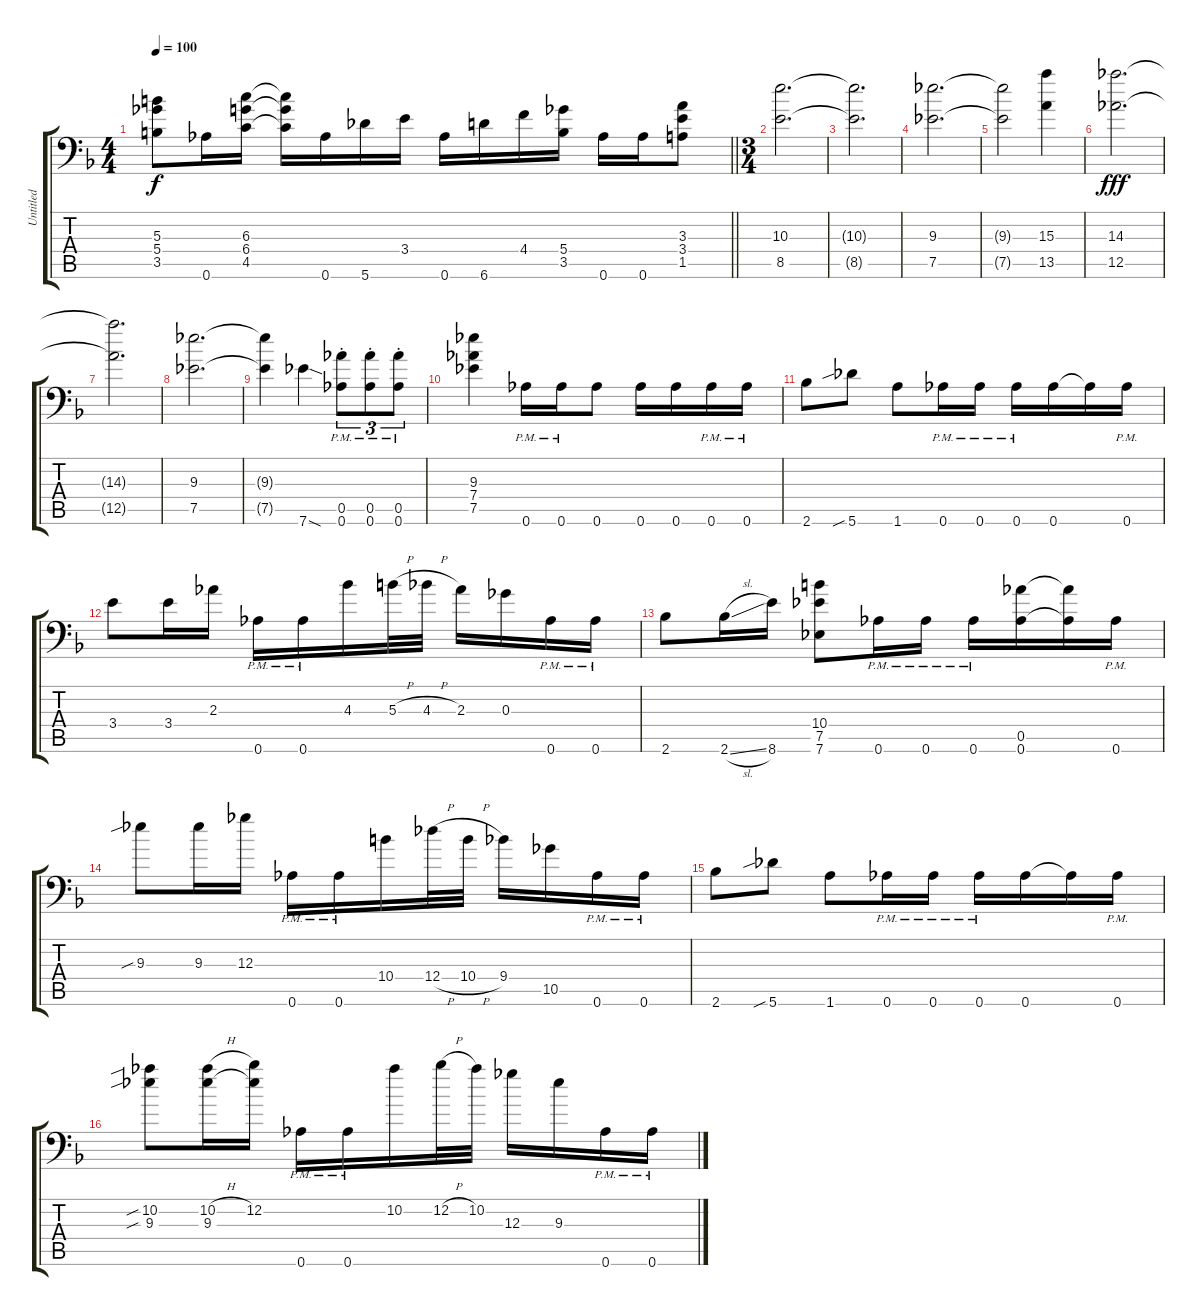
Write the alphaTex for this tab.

\track ("Untitled" "Untitled") {instrument distortionguitar}
\staff {score tabs}
\tuning (Eb4 Bb3 Gb3 Db3 Ab2 Ab1) {hide}
\ts (4 4)
\tempo 100
\clef f4
\barLineRight lightlight
\ks f
(5.3 5.4 3.5).8{dy f} 0.6.16{ot 8vb} (6.3 6.4 4.5).16 (6.3{t} 6.4{t} 4.5{t}).16 0.6.16{ot 8vb} 5.6.16{ot 8vb} 3.4.16 0.6.16{ot 8vb} 6.6.16{ot 8vb} 4.4.16 (5.4 3.5).16 0.6.16{ot 8vb} 0.6.16{ot 8vb} (3.3 3.4 1.5).8 |
\ts (3 4)
(10.3 8.5).2{d} |
(10.3{t} 8.5{t}).2{d} |
(9.3 7.5).2{d} |
(9.3{t} 7.5{t}).2 (15.3 13.5).4 |
(14.3 12.5).2{d dy fff} |
(14.3{t} 12.5{t}).2{d} |
(9.3 7.5).2{d} |
(9.3{t} 7.5{t}).4 7.6{sod}.4{ot 8vb} (0.5{pm st} 0.6{pm st}).8{tu (3 2) ot 8vb} (0.5{pm st} 0.6{pm st}).8{tu (3 2) ot 8vb} (0.5{pm st} 0.6{pm st}).8{tu (3 2) ot 8vb} |
(9.3 7.4 7.5).4 0.6{pm}.16{ot 8vb} 0.6{pm}.16{ot 8vb} 0.6.8{ot 8vb} 0.6.16{ot 8vb} 0.6.16{ot 8vb} 0.6{pm}.16{ot 8vb} 0.6{pm}.16{ot 8vb} |
2.6.8{ot 8vb} 5.6{sib}.8{ot 8vb} 1.6.8{ot 8vb} 0.6{pm}.16{ot 8vb} 0.6{pm}.16{ot 8vb} 0.6{pm}.16{ot 8vb} 0.6.16{ot 8vb} 0.6{t}.16{ot 8vb} 0.6{pm}.16{ot 8vb} |
3.4.8 3.4.16 2.3.16 0.6{pm}.16{ot 8vb} 0.6{pm}.16{ot 8vb} 4.3.16 5.3{h}.32 4.3{h}.32 2.3.16 0.3.16 0.6{pm}.16{ot 8vb} 0.6{pm}.16{ot 8vb} |
2.6.8{ot 8vb} 2.6{sl}.16{ot 8vb} 8.6.16{ot 8vb} (10.4 7.5 7.6).8 0.6{pm}.16{ot 8vb} 0.6{pm}.16{ot 8vb} 0.6{pm}.16{ot 8vb} (0.5 0.6).16{ot 8vb} (0.5{t} 0.6{t}).16{ot 8vb} 0.6{pm}.16{ot 8vb} |
9.3{sib}.8 9.3.16 12.3.16 0.6{pm}.16{ot 8vb} 0.6{pm}.16{ot 8vb} 10.4.16 12.4{h}.32 10.4{h}.32 9.4.16 10.5.16 0.6{pm}.16{ot 8vb} 0.6{pm}.16{ot 8vb} |
2.6.8{ot 8vb} 5.6{sib}.8{ot 8vb} 1.6.8{ot 8vb} 0.6{pm}.16{ot 8vb} 0.6{pm}.16{ot 8vb} 0.6{pm}.16{ot 8vb} 0.6.16{ot 8vb} 0.6{t}.16{ot 8vb} 0.6{pm}.16{ot 8vb} |
(10.2{sib} 9.3{sib}).8 (10.2{h} 9.3).16 (12.2 9.3{t}).16 0.6{pm}.16{ot 8vb} 0.6{pm}.16{ot 8vb} 10.2.16 12.2{h}.32 10.2.32 12.3.16 9.3.16 0.6{pm}.16{ot 8vb} 0.6{pm}.16{ot 8vb}
